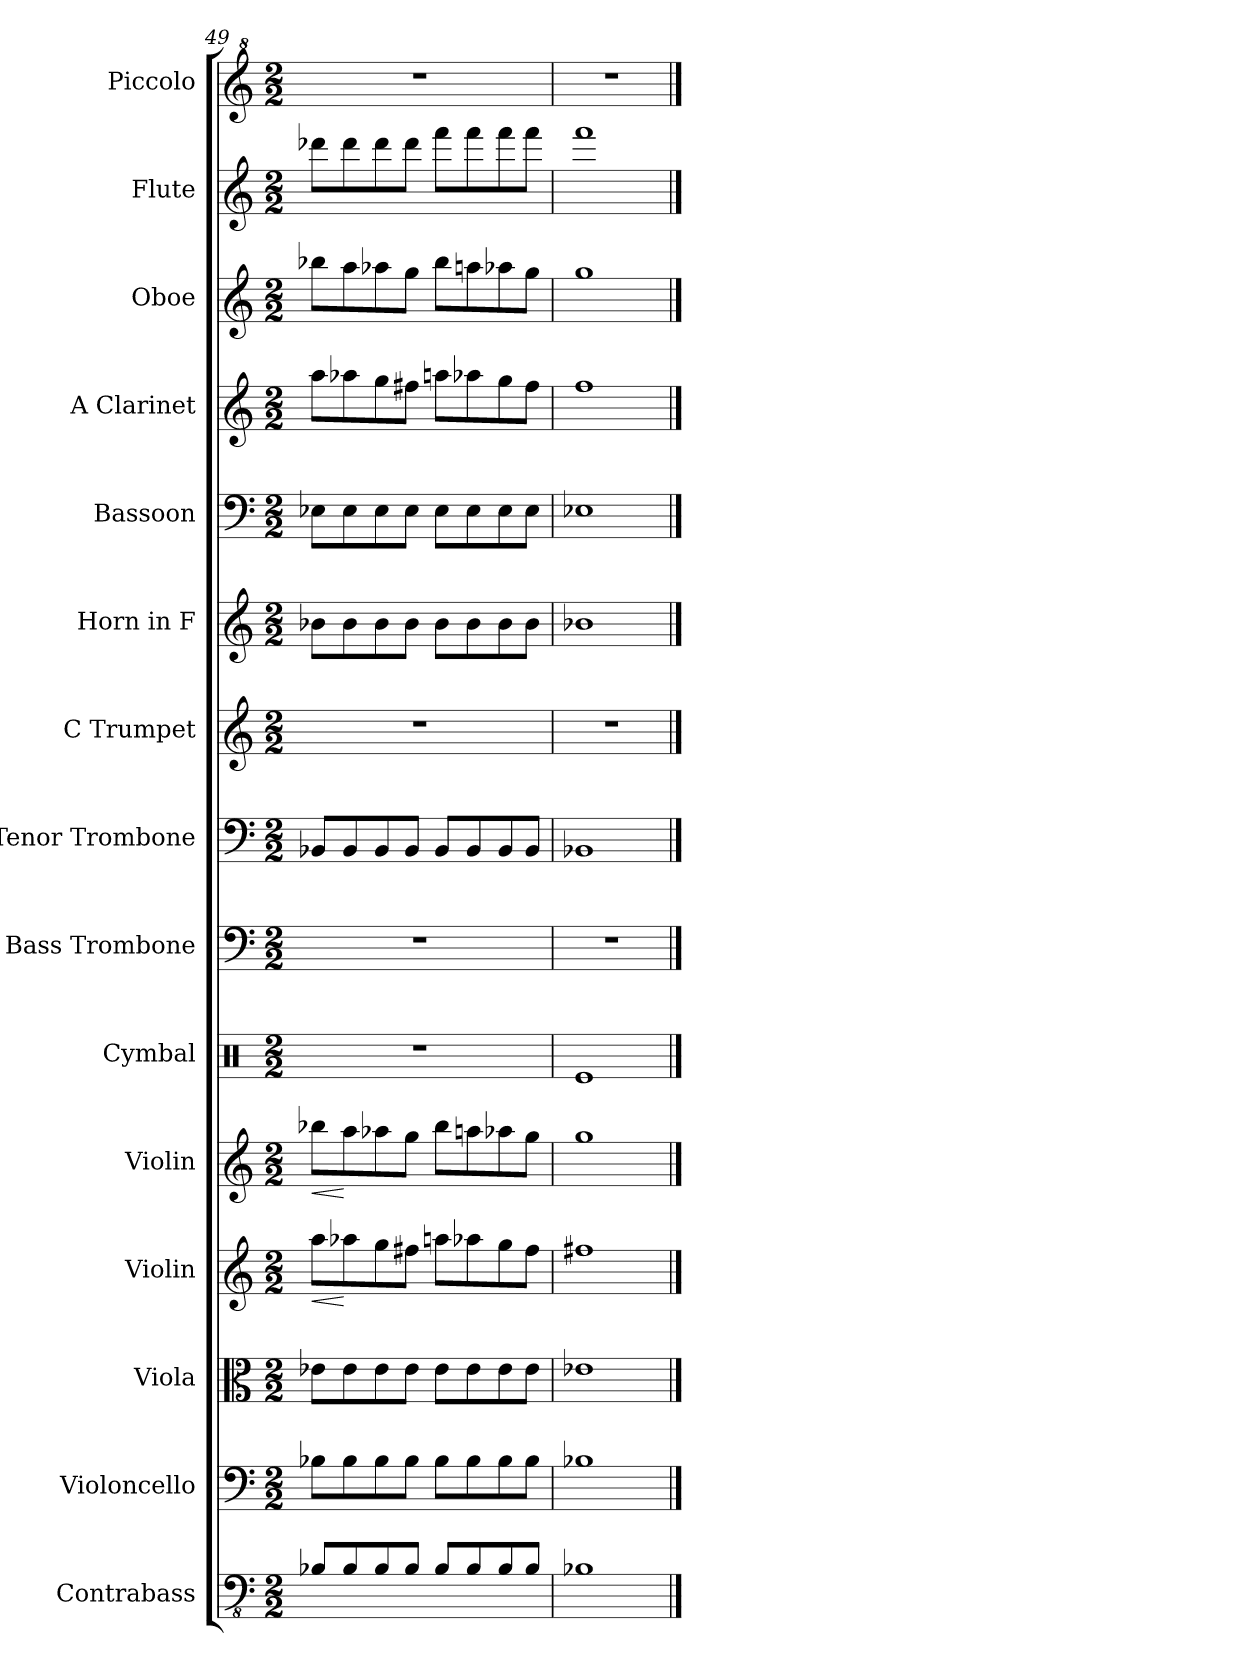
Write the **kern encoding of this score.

**kern	**kern	**kern	**kern	**dynam	**kern	**dynam	**kern	**kern	**kern	**kern	**kern	**kern	**kern	**kern	**kern	**kern
*part15	*part14	*part13	*part12	*part12	*part11	*part11	*part10	*part9	*part8	*part7	*part6	*part5	*part4	*part3	*part2	*part1
*staff15	*staff14	*staff13	*staff12	*staff12	*staff11	*staff11	*staff10	*staff9	*staff8	*staff7	*staff6	*staff5	*staff4	*staff3	*staff2	*staff1
*I"Contrabass	*I"Violoncello	*I"Viola	*I"Violin	*	*I"Violin	*	*I"Cymbal	*I"Bass Trombone	*I"Tenor Trombone	*I"C Trumpet	*I"Horn in F	*I"Bassoon	*I"A Clarinet	*I"Oboe	*I"Flute	*I"Piccolo
*I'Cb.	*I'Vlc.	*I'Vla.	*I'Vln.	*	*I'Vln.	*	*I'Cym.	*I'B. Trb.	*I'T. Trb.	*I'C Tpt.	*	*I'Bsn.	*I'A Cl.	*I'Ob.	*I'Fl.	*I'Picc.
*clefFv4	*clefF4	*clefC3	*clefG2	*	*clefG2	*	*clefX	*clefF4	*clefF4	*clefG2	*clefG2	*clefF4	*clefG2	*clefG2	*clefG2	*clefG^2
*ITrd7c12	*	*	*	*	*	*	*	*	*	*	*ITrd4c7	*	*ITrd2c3	*	*	*ITrd-7c-12
*k[]	*k[]	*k[]	*k[]	*	*k[]	*	*k[]	*k[]	*k[]	*k[]	*k[b-]	*k[]	*k[f#c#g#]	*k[]	*k[]	*k[]
*M2/2	*M2/2	*M2/2	*M2/2	*	*M2/2	*	*M2/2	*M2/2	*M2/2	*M2/2	*M2/2	*M2/2	*M2/2	*M2/2	*M2/2	*M2/2
=49	=49	=49	=49	=49	=49	=49	=49	=49	=49	=49	=49	=49	=49	=49	=49	=49
!	!	!	!	!LO:HP:b	!	!LO:HP:b	!	!	!	!	!	!	!	!	!	!
8BBB-X/L	8B-X\L	8e-X\L	8aa\L	<	8bb-X\L	<	1r	1r	8BB-X/L	1r	8e-X\L	8E-X\L	8ff#\L	8bb-X\L	8ddd-X\L	1r
8BBB-/	8B-\	8e-\	8aa-X\	[	8aa\	[	.	.	8BB-/	.	8e-\	8E-\	8ffn\	8aa\	8ddd-\	.
8BBB-/	8B-\	8e-\	8gg\	.	8aa-X\	.	.	.	8BB-/	.	8e-\	8E-\	8ee\	8aa-X\	8ddd-\	.
8BBB-/J	8B-\J	8e-\J	8ff#X\J	.	8gg\J	.	.	.	8BB-/J	.	8e-\J	8E-\J	8dd#X\J	8gg\J	8ddd-\J	.
8BBB-/L	8B-\L	8e-\L	8aan\L	.	8bb-\L	.	.	.	8BB-/L	.	8e-\L	8E-\L	8ff#X\L	8bb-\L	8fff\L	.
8BBB-/	8B-\	8e-\	8aa-X\	.	8aan\	.	.	.	8BB-/	.	8e-\	8E-\	8ffn\	8aan\	8fff\	.
8BBB-/	8B-\	8e-\	8gg\	.	8aa-X\	.	.	.	8BB-/	.	8e-\	8E-\	8ee\	8aa-X\	8fff\	.
8BBB-/J	8B-\J	8e-\J	8ff#\J	.	8gg\J	.	.	.	8BB-/J	.	8e-\J	8E-\J	8dd#\J	8gg\J	8fff\J	.
=50	=50	=50	=50	=50	=50	=50	=50	=50	=50	=50	=50	=50	=50	=50	=50	=50
1BBB-X	1B-X	1e-X	1ff#X	.	1gg	.	1Re	1r	1BB-X	1r	1e-X	1E-X	1dd	1gg	1fff	1r
==	==	==	==	==	==	==	==	==	==	==	==	==	==	==	==	==
*-	*-	*-	*-	*-	*-	*-	*-	*-	*-	*-	*-	*-	*-	*-	*-	*-
